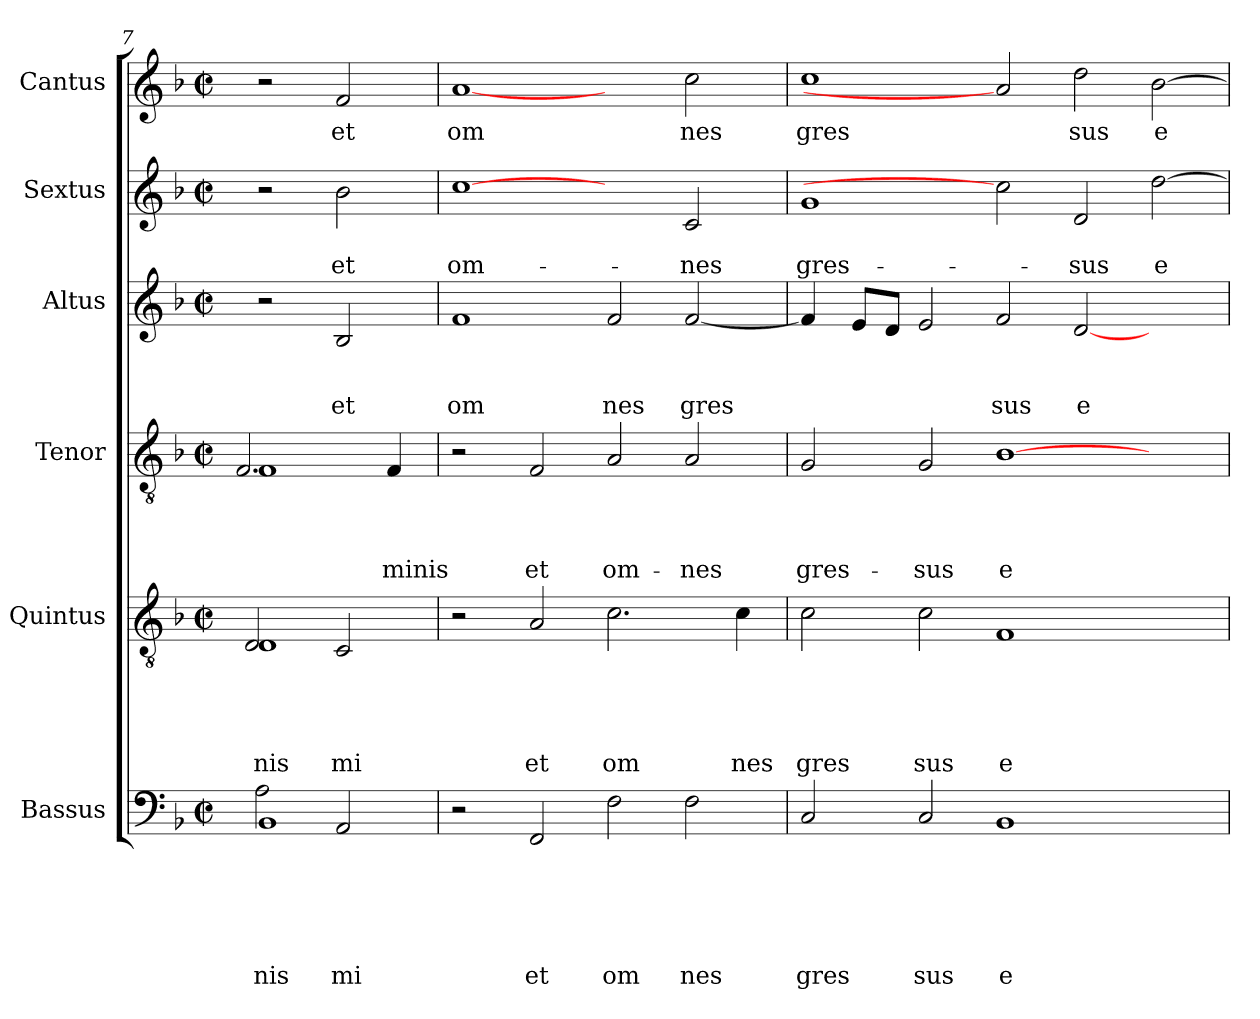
**kern	**text	**text	**text	**text	**text	**text	**kern	**text	**text	**text	**text	**text	**kern	**text	**text	**text	**text	**kern	**text	**text	**text	**kern	**text	**text	**kern	**text
*part6	*part6	*part6	*part6	*part6	*part6	*part6	*part5	*part5	*part5	*part5	*part5	*part5	*part4	*part4	*part4	*part4	*part4	*part3	*part3	*part3	*part3	*part2	*part2	*part2	*part1	*part1
*staff6	*staff6	*staff6	*staff6	*staff6	*staff6	*staff6	*staff5	*staff5	*staff5	*staff5	*staff5	*staff5	*staff4	*staff4	*staff4	*staff4	*staff4	*staff3	*staff3	*staff3	*staff3	*staff2	*staff2	*staff2	*staff1	*staff1
*I"Bassus	*	*	*	*	*	*	*I"Quintus	*	*	*	*	*	*I"Tenor	*	*	*	*	*I"Altus	*	*	*	*I"Sextus	*	*	*I"Cantus	*
*clefF4	*	*	*	*	*	*	*clefGv2	*	*	*	*	*	*clefGv2	*	*	*	*	*clefG2	*	*	*	*clefG2	*	*	*clefG2	*
*k[b-]	*	*	*	*	*	*	*k[b-]	*	*	*	*	*	*k[b-]	*	*	*	*	*k[b-]	*	*	*	*k[b-]	*	*	*k[b-]	*
*F:	*	*	*	*	*	*	*F:	*	*	*	*	*	*F:	*	*	*	*	*F:	*	*	*	*F:	*	*	*F:	*
*M2/2	*	*	*	*	*	*	*M2/2	*	*	*	*	*	*M2/2	*	*	*	*	*M2/2	*	*	*	*M2/2	*	*	*M2/2	*
*met(c|)	*	*	*	*	*	*	*met(c|)	*	*	*	*	*	*met(c|)	*	*	*	*	*met(c|)	*	*	*	*met(c|)	*	*	*met(c|)	*
=7	=7	=7	=7	=7	=7	=7	=7	=7	=7	=7	=7	=7	=7	=7	=7	=7	=7	=7	=7	=7	=7	=7	=7	=7	=7	=7
*^	*	*	*	*	*	*	*	*	*	*	*	*	*	*	*	*	*	*	*	*	*	*	*	*	*	*
!	!	!	!	!	!	!	!LO:LY:b	!	!	!	!	!	!LO:LY:b	!	!	!	!	!	!	!	!	!	!	!	!	!	!
*	*	*	*	*	*	*	*	*^	*	*	*	*	*	*^	*	*	*	*	*	*	*	*	*	*	*	*	*
1BB-	2A\	.	.	.	.	.	nis	1D	2D/	.	.	.	.	nis	1F	2.F/	.	.	.	.	2r	.	.	.	2r	.	.	2r	.
!	!	!	!	!	!	!	!LO:LY:b	!	!	!	!	!	!	!LO:LY:b	!	!	!	!	!	!	!	!	!	!LO:LY:b	!	!	!LO:LY:b	!	!LO:LY:b
.	2AA/	.	.	.	.	.	mi	.	2C/	.	.	.	.	mi	.	.	.	.	.	.	2B-/	.	.	et	2b-\	.	et	2f/	et
!	!	!	!	!	!	!	!	!	!	!	!	!	!	!	!	!	!	!	!	!LO:LY:b	!	!	!	!	!	!	!	!	!
.	.	.	.	.	.	.	.	.	.	.	.	.	.	.	.	4F/	.	.	.	-minis	.	.	.	.	.	.	.	.	.
*v	*v	*	*	*	*	*	*	*	*	*	*	*	*	*	*	*	*	*	*	*	*	*	*	*	*	*	*	*	*
*	*	*	*	*	*	*	*v	*v	*	*	*	*	*	*	*	*	*	*	*	*	*	*	*	*	*	*	*	*
=8	=8	=8	=8	=8	=8	=8	=8	=8	=8	=8	=8	=8	=8	=8	=8	=8	=8	=8	=8	=8	=8	=8	=8	=8	=8	=8	=8
!	!	!	!	!	!	!	!	!	!	!	!	!	!	!	!	!	!	!	!	!	!	!LO:LY:b	!	!	!LO:LY:b	!	!LO:LY:b
*	*	*	*	*	*	*	*	*	*	*	*	*	*v	*v	*	*	*	*	*	*	*	*	*	*	*	*	*
2r	.	.	.	.	.	.	2r	.	.	.	.	.	2r	.	.	.	.	1f	.	.	om	[1cc	.	om-	[1a	om
!	!	!	!	!	!	!LO:LY:b	!	!	!	!	!	!LO:LY:b	!	!	!	!	!LO:LY:b	!	!	!	!	!	!	!	!	!
2FF/	.	.	.	.	.	et	2A/	.	.	.	.	et	2F/	.	.	.	et	.	.	.	.	.	.	.	.	.
!	!	!	!	!	!	!LO:LY:b	!	!	!	!	!	!LO:LY:b	!	!	!	!	!LO:LY:b	!	!	!	!LO:LY:b	!	!	!	!	!
2F\	.	.	.	.	.	om	2.c\	.	.	.	.	om	2A/	.	.	.	om-	2f/	.	.	nes	2ryy	.	.	2ryy	.
!	!	!	!	!	!	!LO:LY:b	!	!	!	!	!	!	!	!	!	!	!LO:LY:b	!	!	!	!LO:LY:b	!	!	!LO:LY:b	!	!LO:LY:b
2F\	.	.	.	.	.	nes	.	.	.	.	.	.	2A/	.	.	.	-nes	[<2f/	.	.	gres	2c/	.	-nes	2cc\	nes
!	!	!	!	!	!	!	!	!	!	!	!	!LO:LY:b	!	!	!	!	!	!	!	!	!	!	!	!	!	!
.	.	.	.	.	.	.	4c\	.	.	.	.	nes	.	.	.	.	.	.	.	.	.	.	.	.	.	.
=9	=9	=9	=9	=9	=9	=9	=9	=9	=9	=9	=9	=9	=9	=9	=9	=9	=9	=9	=9	=9	=9	=9	=9	=9	=9	=9
!	!	!	!	!	!	!LO:LY:b	!	!	!	!	!	!LO:LY:b	!	!	!	!	!LO:LY:b	!	!	!	!	!	!	!LO:LY:b	!	!LO:LY:b
2C/	.	.	.	.	.	gres	2c\	.	.	.	.	gres	2G/	.	.	.	gres-	4f/]	.	.	.	1g	.	gres-	1cc	gres
.	.	.	.	.	.	.	.	.	.	.	.	.	.	.	.	.	.	8e/L	.	.	.	.	.	.	.	.
.	.	.	.	.	.	.	.	.	.	.	.	.	.	.	.	.	.	8d/J	.	.	.	.	.	.	.	.
!	!	!	!	!	!	!LO:LY:b	!	!	!	!	!	!LO:LY:b	!	!	!	!	!LO:LY:b	!	!	!	!	!	!	!	!	!
2C/	.	.	.	.	.	sus	2c\	.	.	.	.	sus	2G/	.	.	.	-sus	2e/	.	.	.	.	.	.	.	.
!	!	!	!	!	!	!LO:LY:b	!	!	!	!	!	!LO:LY:b	!	!	!	!	!LO:LY:b	!	!	!	!LO:LY:b	!	!	!	!	!
1BB-	.	.	.	.	.	e	1F	.	.	.	.	e	[>1B-	.	.	.	e-	2f/	.	.	sus	2cc]	.	.	2a]	.
!	!	!	!	!	!	!	!	!	!	!	!	!	!	!	!	!	!	!	!	!	!LO:LY:b	!	!	!LO:LY:b	!	!LO:LY:b
.	.	.	.	.	.	.	.	.	.	.	.	.	.	.	.	.	.	[<2d/	.	.	e	2d/	.	-sus	2dd\	sus
!	!	!	!	!	!	!	!	!	!	!	!	!	!	!	!	!	!	!	!	!	!	!	!	!LO:LY:b	!	!LO:LY:b
2ryy	.	.	.	.	.	.	2ryy	.	.	.	.	.	2ryy	.	.	.	.	2ryy	.	.	.	[>2dd\	.	e-	[>2b-\	e
=	=	=	=	=	=	=	=	=	=	=	=	=	=	=	=	=	=	=	=	=	=	=	=	=	=	=
*-	*-	*-	*-	*-	*-	*-	*-	*-	*-	*-	*-	*-	*-	*-	*-	*-	*-	*-	*-	*-	*-	*-	*-	*-	*-	*-
